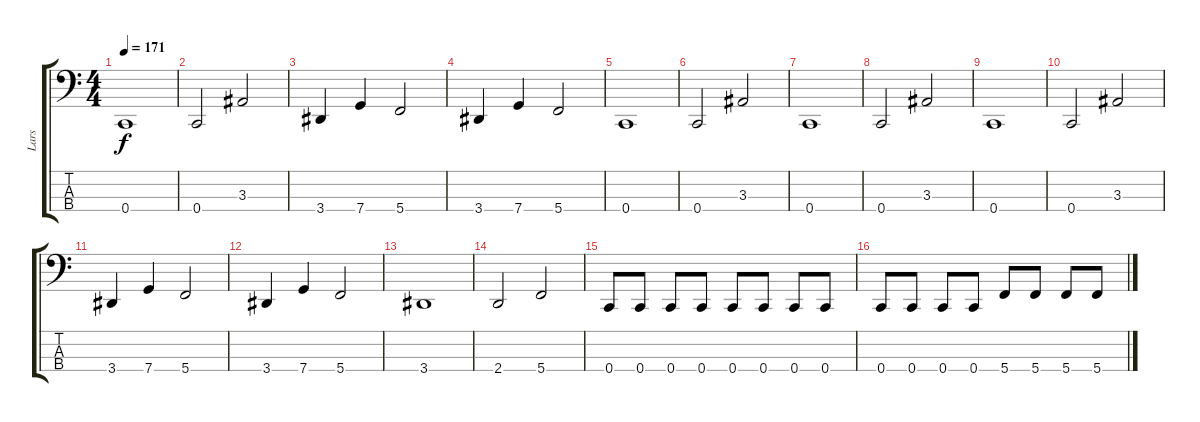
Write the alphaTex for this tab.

\track ("Lars" "Lars") {instrument electricbasspick}
\staff {score tabs}
\tuning (F2 C2 G1 C1) {hide}
\ts (4 4)
\tempo 171
\clef f4
\ks c
0.4.1{dy f} |
0.4.2 3.3.2 |
3.4.4 7.4.4 5.4.2 |
3.4.4 7.4.4 5.4.2 |
0.4.1 |
0.4.2 3.3.2 |
0.4.1 |
0.4.2 3.3.2 |
0.4.1 |
0.4.2 3.3.2 |
3.4.4 7.4.4 5.4.2 |
3.4.4 7.4.4 5.4.2 |
3.4.1 |
2.4.2 5.4.2 |
0.4.8 0.4.8 0.4.8 0.4.8 0.4.8 0.4.8 0.4.8 0.4.8 |
0.4.8 0.4.8 0.4.8 0.4.8 5.4.8 5.4.8 5.4.8 5.4.8
